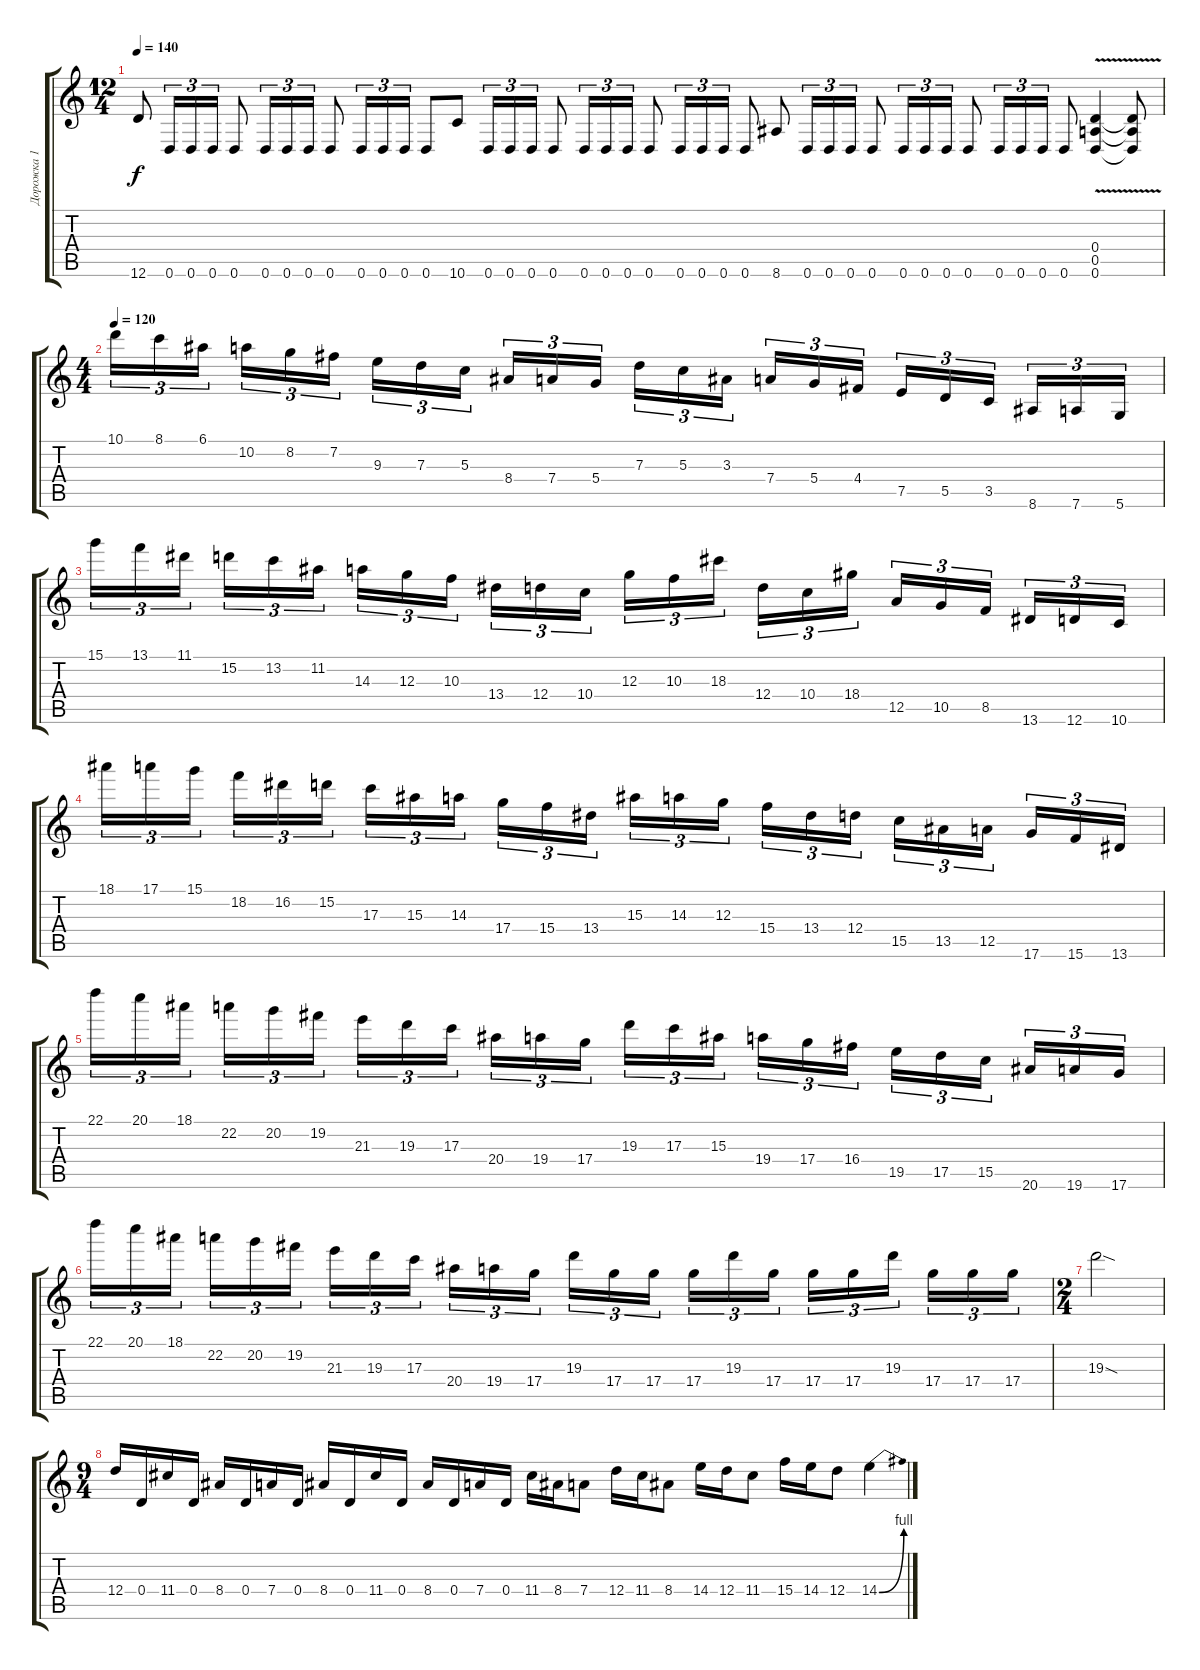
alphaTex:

\track ("Дорожка 1" "Дорожка 1") {instrument distortionguitar}
\staff {score tabs}
\tuning (E4 B3 G3 D3 A2 D2) {hide}
\ts (12 4)
\tempo 140
\clef g2
\ks c
12.6.8{dy f} 0.6.16{tu (3 2)} 0.6.16{tu (3 2)} 0.6.16{tu (3 2)} 0.6.8 0.6.16{tu (3 2)} 0.6.16{tu (3 2)} 0.6.16{tu (3 2)} 0.6.8 0.6.16{tu (3 2)} 0.6.16{tu (3 2)} 0.6.16{tu (3 2)} 0.6.8 10.6.8 0.6.16{tu (3 2)} 0.6.16{tu (3 2)} 0.6.16{tu (3 2)} 0.6.8 0.6.16{tu (3 2)} 0.6.16{tu (3 2)} 0.6.16{tu (3 2)} 0.6.8 0.6.16{tu (3 2)} 0.6.16{tu (3 2)} 0.6.16{tu (3 2)} 0.6.8 8.6.8 0.6.16{tu (3 2)} 0.6.16{tu (3 2)} 0.6.16{tu (3 2)} 0.6.8 0.6.16{tu (3 2)} 0.6.16{tu (3 2)} 0.6.16{tu (3 2)} 0.6.8 0.6.16{tu (3 2)} 0.6.16{tu (3 2)} 0.6.16{tu (3 2)} 0.6.8 (0.4 0.5{v} 0.6).4 (0.4{t} 0.5{t} 0.6{t}).8 |
\ts (4 4)
\tempo 120
10.1.16{tu (3 2)} 8.1.16{tu (3 2)} 6.1.16{tu (3 2) beam splitsecondary} 10.2.16{tu (3 2)} 8.2.16{tu (3 2)} 7.2.16{tu (3 2)} 9.3.16{tu (3 2)} 7.3.16{tu (3 2)} 5.3.16{tu (3 2) beam splitsecondary} 8.4.16{tu (3 2)} 7.4.16{tu (3 2)} 5.4.16{tu (3 2)} 7.3.16{tu (3 2)} 5.3.16{tu (3 2)} 3.3.16{tu (3 2) beam splitsecondary} 7.4.16{tu (3 2)} 5.4.16{tu (3 2)} 4.4.16{tu (3 2)} 7.5.16{tu (3 2)} 5.5.16{tu (3 2)} 3.5.16{tu (3 2) beam splitsecondary} 8.6.16{tu (3 2)} 7.6.16{tu (3 2)} 5.6.16{tu (3 2)} |
15.1.16{tu (3 2)} 13.1.16{tu (3 2)} 11.1.16{tu (3 2) beam splitsecondary} 15.2.16{tu (3 2)} 13.2.16{tu (3 2)} 11.2.16{tu (3 2)} 14.3.16{tu (3 2)} 12.3.16{tu (3 2)} 10.3.16{tu (3 2) beam splitsecondary} 13.4.16{tu (3 2)} 12.4.16{tu (3 2)} 10.4.16{tu (3 2)} 12.3.16{tu (3 2)} 10.3.16{tu (3 2)} 18.3.16{tu (3 2) beam splitsecondary} 12.4.16{tu (3 2)} 10.4.16{tu (3 2)} 18.4.16{tu (3 2)} 12.5.16{tu (3 2)} 10.5.16{tu (3 2)} 8.5.16{tu (3 2) beam splitsecondary} 13.6.16{tu (3 2)} 12.6.16{tu (3 2)} 10.6.16{tu (3 2)} |
18.1.16{tu (3 2)} 17.1.16{tu (3 2)} 15.1.16{tu (3 2) beam splitsecondary} 18.2.16{tu (3 2)} 16.2.16{tu (3 2)} 15.2.16{tu (3 2)} 17.3.16{tu (3 2)} 15.3.16{tu (3 2)} 14.3.16{tu (3 2) beam splitsecondary} 17.4.16{tu (3 2)} 15.4.16{tu (3 2)} 13.4.16{tu (3 2)} 15.3.16{tu (3 2)} 14.3.16{tu (3 2)} 12.3.16{tu (3 2) beam splitsecondary} 15.4.16{tu (3 2)} 13.4.16{tu (3 2)} 12.4.16{tu (3 2)} 15.5.16{tu (3 2)} 13.5.16{tu (3 2)} 12.5.16{tu (3 2) beam splitsecondary} 17.6.16{tu (3 2)} 15.6.16{tu (3 2)} 13.6.16{tu (3 2)} |
22.1.16{tu (3 2)} 20.1.16{tu (3 2)} 18.1.16{tu (3 2) beam splitsecondary} 22.2.16{tu (3 2)} 20.2.16{tu (3 2)} 19.2.16{tu (3 2)} 21.3.16{tu (3 2)} 19.3.16{tu (3 2)} 17.3.16{tu (3 2) beam splitsecondary} 20.4.16{tu (3 2)} 19.4.16{tu (3 2)} 17.4.16{tu (3 2)} 19.3.16{tu (3 2)} 17.3.16{tu (3 2)} 15.3.16{tu (3 2) beam splitsecondary} 19.4.16{tu (3 2)} 17.4.16{tu (3 2)} 16.4.16{tu (3 2)} 19.5.16{tu (3 2)} 17.5.16{tu (3 2)} 15.5.16{tu (3 2) beam splitsecondary} 20.6.16{tu (3 2)} 19.6.16{tu (3 2)} 17.6.16{tu (3 2)} |
22.1.16{tu (3 2)} 20.1.16{tu (3 2)} 18.1.16{tu (3 2) beam splitsecondary} 22.2.16{tu (3 2)} 20.2.16{tu (3 2)} 19.2.16{tu (3 2)} 21.3.16{tu (3 2)} 19.3.16{tu (3 2)} 17.3.16{tu (3 2) beam splitsecondary} 20.4.16{tu (3 2)} 19.4.16{tu (3 2)} 17.4.16{tu (3 2)} 19.3.16{tu (3 2)} 17.4.16{tu (3 2)} 17.4.16{tu (3 2) beam splitsecondary} 17.4.16{tu (3 2)} 19.3.16{tu (3 2)} 17.4.16{tu (3 2)} 17.4.16{tu (3 2)} 17.4.16{tu (3 2)} 19.3.16{tu (3 2) beam splitsecondary} 17.4.16{tu (3 2)} 17.4.16{tu (3 2)} 17.4.16{tu (3 2)} |
\ts (2 4)
19.3{sod}.2 |
\ts (9 4)
12.4.16 0.4.16 11.4.16 0.4.16 8.4.16 0.4.16 7.4.16 0.4.16 8.4.16 0.4.16 11.4.16 0.4.16 8.4.16 0.4.16 7.4.16 0.4.16 11.4.16 8.4.16 7.4.8 12.4.16 11.4.16 8.4.8 14.4.16 12.4.16 11.4.8 15.4.16 14.4.16 12.4.8 14.4{be (bend 0 0 60 4)}.4
